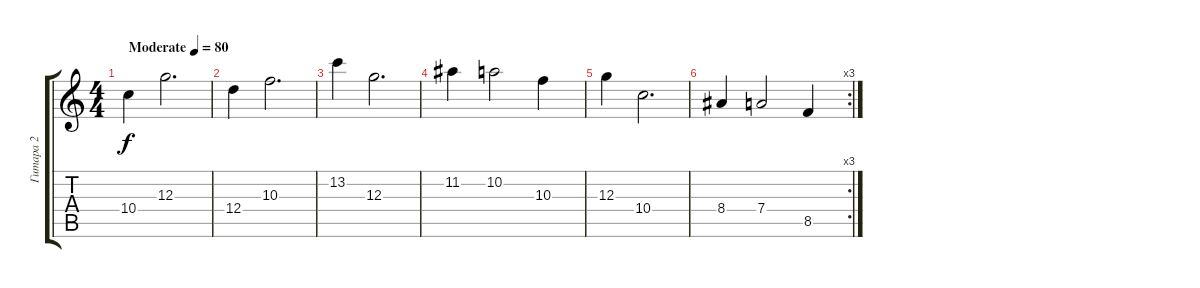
\track ("Гитара 2" "Гитара 2") {instrument electricguitarjazz}
\staff {score tabs}
\tuning (E4 B3 G3 D3 A2 E2) {hide}
\ts (4 4)
\tempo (80 "Moderate")
\clef g2
\ks c
10.4.4{dy f instrument electricguitarjazz} 12.3.2{d} |
12.4.4 10.3.2{d} |
13.2.4 12.3.2{d} |
11.2.4 10.2.2 10.3.4 |
12.3.4 10.4.2{d} |
\rc 3
8.4.4 7.4.2 8.5.4
